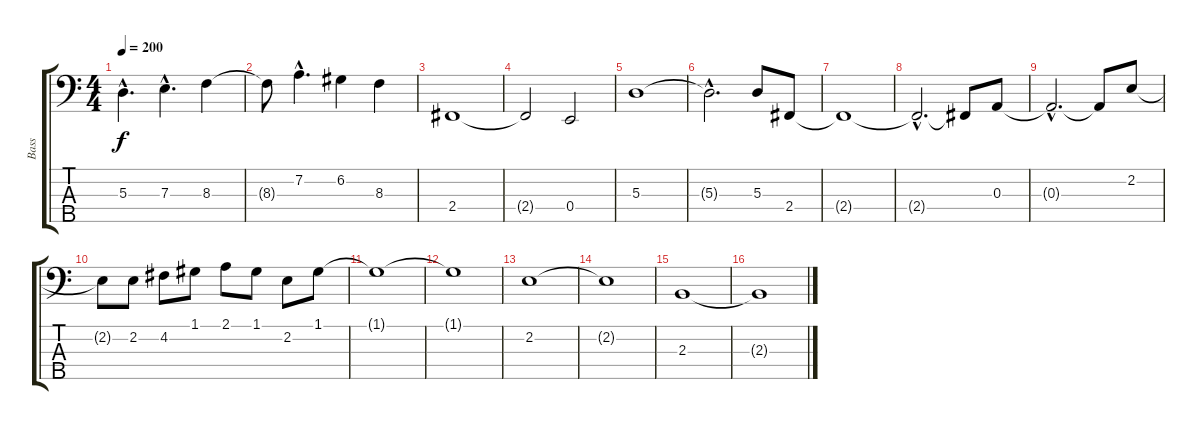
\track ("Bass" "Bass") {instrument electricbassfinger}
\staff {score tabs}
\tuning (G2 D2 A1 E1 B0) {hide}
\ts (4 4)
\tempo 200
\clef f4
\ks c
5.3{hac}.4{d dy f} 7.3{hac}.4{d} 8.3.4 |
8.3{t}.8 7.2{hac}.4{d} 6.2.4 8.3.4 |
\section ("" "")
2.4.1 |
2.4{t}.2 0.4.2 |
5.3.1 |
5.3{hac t}.2{d} 5.3.8 2.4.8 |
2.4{t}.1 |
2.4{hac t}.2{d} 2.4{t}.8 0.3.8 |
0.3{hac t}.2{d} 0.3{t}.8 2.2.8 |
2.2{t}.8 2.2.8 4.2.8 1.1.8 2.1.8 1.1.8 2.2.8 1.1.8 |
\section ("" "")
1.1{t}.1 |
1.1{t}.1 |
2.2.1 |
2.2{t}.1 |
2.3.1 |
2.3{t}.1
